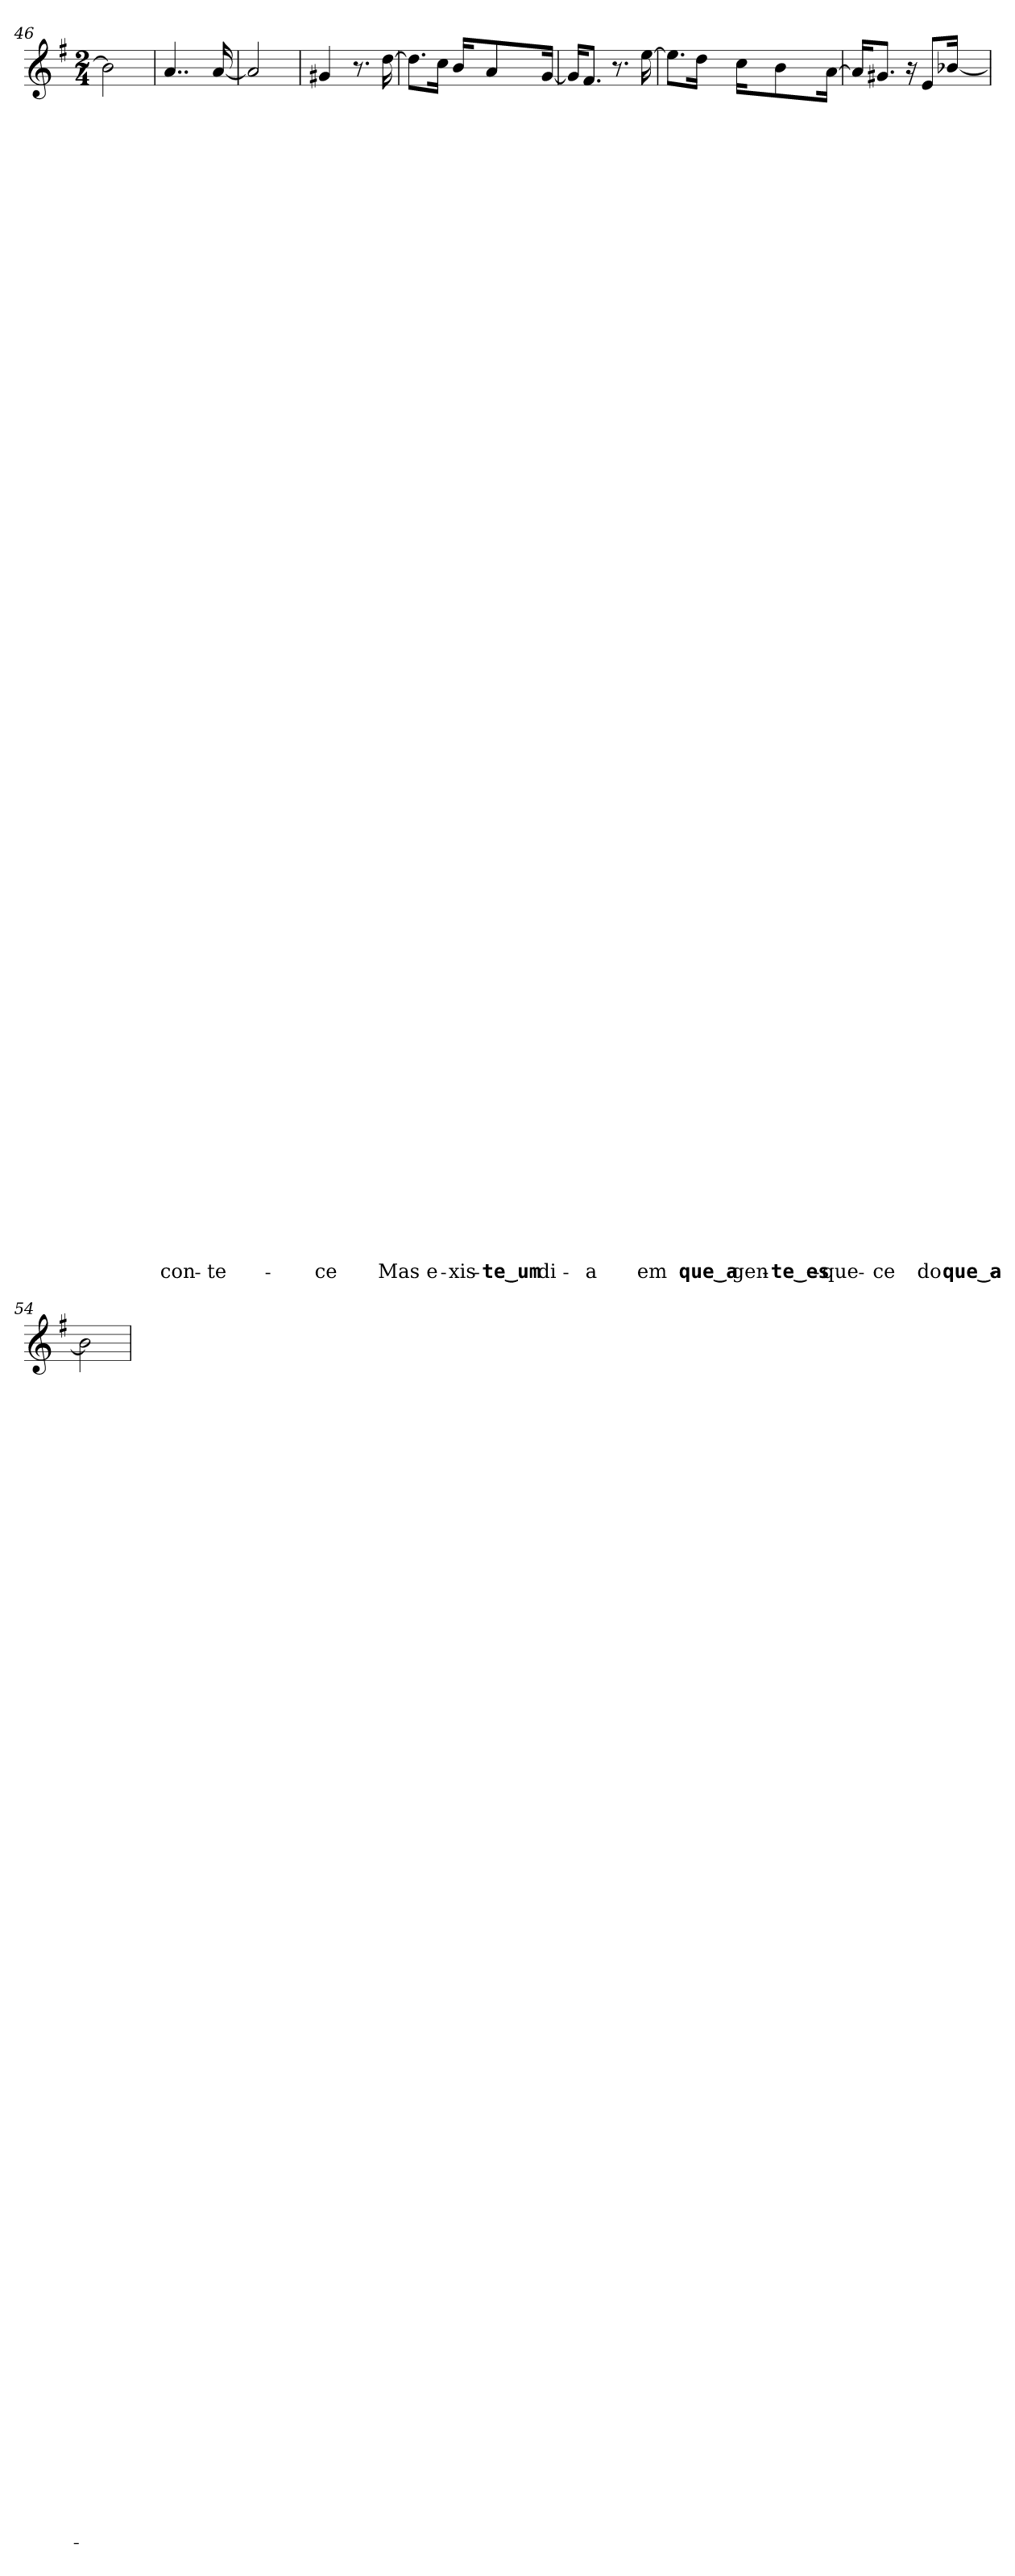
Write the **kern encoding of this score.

**kern	**text	**text	**text	**text	**text	**text	**text	**text	**text	**text	**text	**text	**text	**text	**text	**text	**text	**text	**text	**text	**text	**text	**text	**text	**text	**text	**text	**text	**text	**text	**text	**text	**text	**text	**text	**text	**text	**text	**text	**text	**text	**text	**text	**text	**text	**text	**text	**text	**text	**text	**text	**text	**text	**text	**text	**text	**text	**text	**text	**text	**text
*part1	*part1	*part1	*part1	*part1	*part1	*part1	*part1	*part1	*part1	*part1	*part1	*part1	*part1	*part1	*part1	*part1	*part1	*part1	*part1	*part1	*part1	*part1	*part1	*part1	*part1	*part1	*part1	*part1	*part1	*part1	*part1	*part1	*part1	*part1	*part1	*part1	*part1	*part1	*part1	*part1	*part1	*part1	*part1	*part1	*part1	*part1	*part1	*part1	*part1	*part1	*part1	*part1	*part1	*part1	*part1	*part1	*part1	*part1	*part1	*part1	*part1
*staff1	*staff1	*staff1	*staff1	*staff1	*staff1	*staff1	*staff1	*staff1	*staff1	*staff1	*staff1	*staff1	*staff1	*staff1	*staff1	*staff1	*staff1	*staff1	*staff1	*staff1	*staff1	*staff1	*staff1	*staff1	*staff1	*staff1	*staff1	*staff1	*staff1	*staff1	*staff1	*staff1	*staff1	*staff1	*staff1	*staff1	*staff1	*staff1	*staff1	*staff1	*staff1	*staff1	*staff1	*staff1	*staff1	*staff1	*staff1	*staff1	*staff1	*staff1	*staff1	*staff1	*staff1	*staff1	*staff1	*staff1	*staff1	*staff1	*staff1	*staff1	*staff1
*clefG2	*	*	*	*	*	*	*	*	*	*	*	*	*	*	*	*	*	*	*	*	*	*	*	*	*	*	*	*	*	*	*	*	*	*	*	*	*	*	*	*	*	*	*	*	*	*	*	*	*	*	*	*	*	*	*	*	*	*	*	*	*
*k[f#]	*	*	*	*	*	*	*	*	*	*	*	*	*	*	*	*	*	*	*	*	*	*	*	*	*	*	*	*	*	*	*	*	*	*	*	*	*	*	*	*	*	*	*	*	*	*	*	*	*	*	*	*	*	*	*	*	*	*	*	*	*
*G:	*	*	*	*	*	*	*	*	*	*	*	*	*	*	*	*	*	*	*	*	*	*	*	*	*	*	*	*	*	*	*	*	*	*	*	*	*	*	*	*	*	*	*	*	*	*	*	*	*	*	*	*	*	*	*	*	*	*	*	*	*
*M2/4	*	*	*	*	*	*	*	*	*	*	*	*	*	*	*	*	*	*	*	*	*	*	*	*	*	*	*	*	*	*	*	*	*	*	*	*	*	*	*	*	*	*	*	*	*	*	*	*	*	*	*	*	*	*	*	*	*	*	*	*	*
=46	=46	=46	=46	=46	=46	=46	=46	=46	=46	=46	=46	=46	=46	=46	=46	=46	=46	=46	=46	=46	=46	=46	=46	=46	=46	=46	=46	=46	=46	=46	=46	=46	=46	=46	=46	=46	=46	=46	=46	=46	=46	=46	=46	=46	=46	=46	=46	=46	=46	=46	=46	=46	=46	=46	=46	=46	=46	=46	=46	=46	=46
2b-\]	.	.	.	.	.	.	.	.	.	.	.	.	.	.	.	.	.	.	.	.	.	.	.	.	.	.	.	.	.	.	.	.	.	.	.	.	.	.	.	.	.	.	.	.	.	.	.	.	.	.	.	.	.	.	.	.	.	.	.	.	.
=47	=47	=47	=47	=47	=47	=47	=47	=47	=47	=47	=47	=47	=47	=47	=47	=47	=47	=47	=47	=47	=47	=47	=47	=47	=47	=47	=47	=47	=47	=47	=47	=47	=47	=47	=47	=47	=47	=47	=47	=47	=47	=47	=47	=47	=47	=47	=47	=47	=47	=47	=47	=47	=47	=47	=47	=47	=47	=47	=47	=47	=47
!	!	!	!	!	!	!	!	!	!	!	!	!	!	!	!	!	!	!	!	!	!	!	!	!	!	!	!	!	!	!	!	!	!	!	!	!	!	!	!	!	!	!	!	!	!	!	!	!	!	!	!	!	!	!	!	!	!	!	!	!	!LO:LY:b
4..a/	.	.	.	.	.	.	.	.	.	.	.	.	.	.	.	.	.	.	.	.	.	.	.	.	.	.	.	.	.	.	.	.	.	.	.	.	.	.	.	.	.	.	.	.	.	.	.	.	.	.	.	.	.	.	.	.	.	.	.	.	-con-
!	!	!	!	!	!	!	!	!	!	!	!	!	!	!	!	!	!	!	!	!	!	!	!	!	!	!	!	!	!	!	!	!	!	!	!	!	!	!	!	!	!	!	!	!	!	!	!	!	!	!	!	!	!	!	!	!	!	!	!	!	!LO:LY:b
[16a/	.	.	.	.	.	.	.	.	.	.	.	.	.	.	.	.	.	.	.	.	.	.	.	.	.	.	.	.	.	.	.	.	.	.	.	.	.	.	.	.	.	.	.	.	.	.	.	.	.	.	.	.	.	.	.	.	.	.	.	.	-te-
=48	=48	=48	=48	=48	=48	=48	=48	=48	=48	=48	=48	=48	=48	=48	=48	=48	=48	=48	=48	=48	=48	=48	=48	=48	=48	=48	=48	=48	=48	=48	=48	=48	=48	=48	=48	=48	=48	=48	=48	=48	=48	=48	=48	=48	=48	=48	=48	=48	=48	=48	=48	=48	=48	=48	=48	=48	=48	=48	=48	=48	=48
2a/]	.	.	.	.	.	.	.	.	.	.	.	.	.	.	.	.	.	.	.	.	.	.	.	.	.	.	.	.	.	.	.	.	.	.	.	.	.	.	.	.	.	.	.	.	.	.	.	.	.	.	.	.	.	.	.	.	.	.	.	.	.
!!LO:LB:g=z
=49	=49	=49	=49	=49	=49	=49	=49	=49	=49	=49	=49	=49	=49	=49	=49	=49	=49	=49	=49	=49	=49	=49	=49	=49	=49	=49	=49	=49	=49	=49	=49	=49	=49	=49	=49	=49	=49	=49	=49	=49	=49	=49	=49	=49	=49	=49	=49	=49	=49	=49	=49	=49	=49	=49	=49	=49	=49	=49	=49	=49	=49
!	!	!	!	!	!	!	!	!	!	!	!	!	!	!	!	!	!	!	!	!	!	!	!	!	!	!	!	!	!	!	!	!	!	!	!	!	!	!	!	!	!	!	!	!	!	!	!	!	!	!	!	!	!	!	!	!	!	!	!	!	!LO:LY:b
4g#X/	.	.	.	.	.	.	.	.	.	.	.	.	.	.	.	.	.	.	.	.	.	.	.	.	.	.	.	.	.	.	.	.	.	.	.	.	.	.	.	.	.	.	.	.	.	.	.	.	.	.	.	.	.	.	.	.	.	.	.	.	-ce
8.r	.	.	.	.	.	.	.	.	.	.	.	.	.	.	.	.	.	.	.	.	.	.	.	.	.	.	.	.	.	.	.	.	.	.	.	.	.	.	.	.	.	.	.	.	.	.	.	.	.	.	.	.	.	.	.	.	.	.	.	.	.
!	!	!	!	!	!	!	!	!	!	!	!	!	!	!	!	!	!	!	!	!	!	!	!	!	!	!	!	!	!	!	!	!	!	!	!	!	!	!	!	!	!	!	!	!	!	!	!	!	!	!	!	!	!	!	!	!	!	!	!	!	!LO:LY:b
[16dd\	.	.	.	.	.	.	.	.	.	.	.	.	.	.	.	.	.	.	.	.	.	.	.	.	.	.	.	.	.	.	.	.	.	.	.	.	.	.	.	.	.	.	.	.	.	.	.	.	.	.	.	.	.	.	.	.	.	.	.	.	Mas
=50	=50	=50	=50	=50	=50	=50	=50	=50	=50	=50	=50	=50	=50	=50	=50	=50	=50	=50	=50	=50	=50	=50	=50	=50	=50	=50	=50	=50	=50	=50	=50	=50	=50	=50	=50	=50	=50	=50	=50	=50	=50	=50	=50	=50	=50	=50	=50	=50	=50	=50	=50	=50	=50	=50	=50	=50	=50	=50	=50	=50	=50
8.dd\L]	.	.	.	.	.	.	.	.	.	.	.	.	.	.	.	.	.	.	.	.	.	.	.	.	.	.	.	.	.	.	.	.	.	.	.	.	.	.	.	.	.	.	.	.	.	.	.	.	.	.	.	.	.	.	.	.	.	.	.	.	.
!	!	!	!	!	!	!	!	!	!	!	!	!	!	!	!	!	!	!	!	!	!	!	!	!	!	!	!	!	!	!	!	!	!	!	!	!	!	!	!	!	!	!	!	!	!	!	!	!	!	!	!	!	!	!	!	!	!	!	!	!	!LO:LY:b
16cc\Jk	.	.	.	.	.	.	.	.	.	.	.	.	.	.	.	.	.	.	.	.	.	.	.	.	.	.	.	.	.	.	.	.	.	.	.	.	.	.	.	.	.	.	.	.	.	.	.	.	.	.	.	.	.	.	.	.	.	.	.	.	e-
!	!	!	!	!	!	!	!	!	!	!	!	!	!	!	!	!	!	!	!	!	!	!	!	!	!	!	!	!	!	!	!	!	!	!	!	!	!	!	!	!	!	!	!	!	!	!	!	!	!	!	!	!	!	!	!	!	!	!	!	!	!LO:LY:b
16b/KL	.	.	.	.	.	.	.	.	.	.	.	.	.	.	.	.	.	.	.	.	.	.	.	.	.	.	.	.	.	.	.	.	.	.	.	.	.	.	.	.	.	.	.	.	.	.	.	.	.	.	.	.	.	.	.	.	.	.	.	.	-xis-
!	!	!	!	!	!	!	!	!	!	!	!	!	!	!	!	!	!	!	!	!	!	!	!	!	!	!	!	!	!	!	!	!	!	!	!	!	!	!	!	!	!	!	!	!	!	!	!	!	!	!	!	!	!	!	!	!	!	!	!	!	!LO:LY:b
8a/	.	.	.	.	.	.	.	.	.	.	.	.	.	.	.	.	.	.	.	.	.	.	.	.	.	.	.	.	.	.	.	.	.	.	.	.	.	.	.	.	.	.	.	.	.	.	.	.	.	.	.	.	.	.	.	.	.	.	.	.	-te‿um
!	!	!	!	!	!	!	!	!	!	!	!	!	!	!	!	!	!	!	!	!	!	!	!	!	!	!	!	!	!	!	!	!	!	!	!	!	!	!	!	!	!	!	!	!	!	!	!	!	!	!	!	!	!	!	!	!	!	!	!	!	!LO:LY:b
[16g/Jk	.	.	.	.	.	.	.	.	.	.	.	.	.	.	.	.	.	.	.	.	.	.	.	.	.	.	.	.	.	.	.	.	.	.	.	.	.	.	.	.	.	.	.	.	.	.	.	.	.	.	.	.	.	.	.	.	.	.	.	.	di-
=51	=51	=51	=51	=51	=51	=51	=51	=51	=51	=51	=51	=51	=51	=51	=51	=51	=51	=51	=51	=51	=51	=51	=51	=51	=51	=51	=51	=51	=51	=51	=51	=51	=51	=51	=51	=51	=51	=51	=51	=51	=51	=51	=51	=51	=51	=51	=51	=51	=51	=51	=51	=51	=51	=51	=51	=51	=51	=51	=51	=51	=51
16g/KL]	.	.	.	.	.	.	.	.	.	.	.	.	.	.	.	.	.	.	.	.	.	.	.	.	.	.	.	.	.	.	.	.	.	.	.	.	.	.	.	.	.	.	.	.	.	.	.	.	.	.	.	.	.	.	.	.	.	.	.	.	.
!	!	!	!	!	!	!	!	!	!	!	!	!	!	!	!	!	!	!	!	!	!	!	!	!	!	!	!	!	!	!	!	!	!	!	!	!	!	!	!	!	!	!	!	!	!	!	!	!	!	!	!	!	!	!	!	!	!	!	!	!	!LO:LY:b
8.f#/J	.	.	.	.	.	.	.	.	.	.	.	.	.	.	.	.	.	.	.	.	.	.	.	.	.	.	.	.	.	.	.	.	.	.	.	.	.	.	.	.	.	.	.	.	.	.	.	.	.	.	.	.	.	.	.	.	.	.	.	.	-a
8.r	.	.	.	.	.	.	.	.	.	.	.	.	.	.	.	.	.	.	.	.	.	.	.	.	.	.	.	.	.	.	.	.	.	.	.	.	.	.	.	.	.	.	.	.	.	.	.	.	.	.	.	.	.	.	.	.	.	.	.	.	.
!	!	!	!	!	!	!	!	!	!	!	!	!	!	!	!	!	!	!	!	!	!	!	!	!	!	!	!	!	!	!	!	!	!	!	!	!	!	!	!	!	!	!	!	!	!	!	!	!	!	!	!	!	!	!	!	!	!	!	!	!	!LO:LY:b
[16ee\	.	.	.	.	.	.	.	.	.	.	.	.	.	.	.	.	.	.	.	.	.	.	.	.	.	.	.	.	.	.	.	.	.	.	.	.	.	.	.	.	.	.	.	.	.	.	.	.	.	.	.	.	.	.	.	.	.	.	.	.	em
=52	=52	=52	=52	=52	=52	=52	=52	=52	=52	=52	=52	=52	=52	=52	=52	=52	=52	=52	=52	=52	=52	=52	=52	=52	=52	=52	=52	=52	=52	=52	=52	=52	=52	=52	=52	=52	=52	=52	=52	=52	=52	=52	=52	=52	=52	=52	=52	=52	=52	=52	=52	=52	=52	=52	=52	=52	=52	=52	=52	=52	=52
8.ee\L]	.	.	.	.	.	.	.	.	.	.	.	.	.	.	.	.	.	.	.	.	.	.	.	.	.	.	.	.	.	.	.	.	.	.	.	.	.	.	.	.	.	.	.	.	.	.	.	.	.	.	.	.	.	.	.	.	.	.	.	.	.
!	!	!	!	!	!	!	!	!	!	!	!	!	!	!	!	!	!	!	!	!	!	!	!	!	!	!	!	!	!	!	!	!	!	!	!	!	!	!	!	!	!	!	!	!	!	!	!	!	!	!	!	!	!	!	!	!	!	!	!	!	!LO:LY:b
16dd\Jk	.	.	.	.	.	.	.	.	.	.	.	.	.	.	.	.	.	.	.	.	.	.	.	.	.	.	.	.	.	.	.	.	.	.	.	.	.	.	.	.	.	.	.	.	.	.	.	.	.	.	.	.	.	.	.	.	.	.	.	.	que‿a
!	!	!	!	!	!	!	!	!	!	!	!	!	!	!	!	!	!	!	!	!	!	!	!	!	!	!	!	!	!	!	!	!	!	!	!	!	!	!	!	!	!	!	!	!	!	!	!	!	!	!	!	!	!	!	!	!	!	!	!	!	!LO:LY:b
16cc\KL	.	.	.	.	.	.	.	.	.	.	.	.	.	.	.	.	.	.	.	.	.	.	.	.	.	.	.	.	.	.	.	.	.	.	.	.	.	.	.	.	.	.	.	.	.	.	.	.	.	.	.	.	.	.	.	.	.	.	.	.	gen-
!	!	!	!	!	!	!	!	!	!	!	!	!	!	!	!	!	!	!	!	!	!	!	!	!	!	!	!	!	!	!	!	!	!	!	!	!	!	!	!	!	!	!	!	!	!	!	!	!	!	!	!	!	!	!	!	!	!	!	!	!	!LO:LY:b
8b\	.	.	.	.	.	.	.	.	.	.	.	.	.	.	.	.	.	.	.	.	.	.	.	.	.	.	.	.	.	.	.	.	.	.	.	.	.	.	.	.	.	.	.	.	.	.	.	.	.	.	.	.	.	.	.	.	.	.	.	.	-te‿es-
!	!	!	!	!	!	!	!	!	!	!	!	!	!	!	!	!	!	!	!	!	!	!	!	!	!	!	!	!	!	!	!	!	!	!	!	!	!	!	!	!	!	!	!	!	!	!	!	!	!	!	!	!	!	!	!	!	!	!	!	!	!LO:LY:b
[16a\Jk	.	.	.	.	.	.	.	.	.	.	.	.	.	.	.	.	.	.	.	.	.	.	.	.	.	.	.	.	.	.	.	.	.	.	.	.	.	.	.	.	.	.	.	.	.	.	.	.	.	.	.	.	.	.	.	.	.	.	.	.	-que-
=53	=53	=53	=53	=53	=53	=53	=53	=53	=53	=53	=53	=53	=53	=53	=53	=53	=53	=53	=53	=53	=53	=53	=53	=53	=53	=53	=53	=53	=53	=53	=53	=53	=53	=53	=53	=53	=53	=53	=53	=53	=53	=53	=53	=53	=53	=53	=53	=53	=53	=53	=53	=53	=53	=53	=53	=53	=53	=53	=53	=53	=53
16a/KL]	.	.	.	.	.	.	.	.	.	.	.	.	.	.	.	.	.	.	.	.	.	.	.	.	.	.	.	.	.	.	.	.	.	.	.	.	.	.	.	.	.	.	.	.	.	.	.	.	.	.	.	.	.	.	.	.	.	.	.	.	.
!	!	!	!	!	!	!	!	!	!	!	!	!	!	!	!	!	!	!	!	!	!	!	!	!	!	!	!	!	!	!	!	!	!	!	!	!	!	!	!	!	!	!	!	!	!	!	!	!	!	!	!	!	!	!	!	!	!	!	!	!	!LO:LY:b
8.g#X/J	.	.	.	.	.	.	.	.	.	.	.	.	.	.	.	.	.	.	.	.	.	.	.	.	.	.	.	.	.	.	.	.	.	.	.	.	.	.	.	.	.	.	.	.	.	.	.	.	.	.	.	.	.	.	.	.	.	.	.	.	-ce
16r	.	.	.	.	.	.	.	.	.	.	.	.	.	.	.	.	.	.	.	.	.	.	.	.	.	.	.	.	.	.	.	.	.	.	.	.	.	.	.	.	.	.	.	.	.	.	.	.	.	.	.	.	.	.	.	.	.	.	.	.	.
!	!	!	!	!	!	!	!	!	!	!	!	!	!	!	!	!	!	!	!	!	!	!	!	!	!	!	!	!	!	!	!	!	!	!	!	!	!	!	!	!	!	!	!	!	!	!	!	!	!	!	!	!	!	!	!	!	!	!	!	!	!LO:LY:b
8e/L	.	.	.	.	.	.	.	.	.	.	.	.	.	.	.	.	.	.	.	.	.	.	.	.	.	.	.	.	.	.	.	.	.	.	.	.	.	.	.	.	.	.	.	.	.	.	.	.	.	.	.	.	.	.	.	.	.	.	.	.	do
!	!	!	!	!	!	!	!	!	!	!	!	!	!	!	!	!	!	!	!	!	!	!	!	!	!	!	!	!	!	!	!	!	!	!	!	!	!	!	!	!	!	!	!	!	!	!	!	!	!	!	!	!	!	!	!	!	!	!	!	!	!LO:LY:b
[16b-X/Jk	.	.	.	.	.	.	.	.	.	.	.	.	.	.	.	.	.	.	.	.	.	.	.	.	.	.	.	.	.	.	.	.	.	.	.	.	.	.	.	.	.	.	.	.	.	.	.	.	.	.	.	.	.	.	.	.	.	.	.	.	que‿a-
=54	=54	=54	=54	=54	=54	=54	=54	=54	=54	=54	=54	=54	=54	=54	=54	=54	=54	=54	=54	=54	=54	=54	=54	=54	=54	=54	=54	=54	=54	=54	=54	=54	=54	=54	=54	=54	=54	=54	=54	=54	=54	=54	=54	=54	=54	=54	=54	=54	=54	=54	=54	=54	=54	=54	=54	=54	=54	=54	=54	=54	=54
2b-\]	.	.	.	.	.	.	.	.	.	.	.	.	.	.	.	.	.	.	.	.	.	.	.	.	.	.	.	.	.	.	.	.	.	.	.	.	.	.	.	.	.	.	.	.	.	.	.	.	.	.	.	.	.	.	.	.	.	.	.	.	.
=	=	=	=	=	=	=	=	=	=	=	=	=	=	=	=	=	=	=	=	=	=	=	=	=	=	=	=	=	=	=	=	=	=	=	=	=	=	=	=	=	=	=	=	=	=	=	=	=	=	=	=	=	=	=	=	=	=	=	=	=	=
*-	*-	*-	*-	*-	*-	*-	*-	*-	*-	*-	*-	*-	*-	*-	*-	*-	*-	*-	*-	*-	*-	*-	*-	*-	*-	*-	*-	*-	*-	*-	*-	*-	*-	*-	*-	*-	*-	*-	*-	*-	*-	*-	*-	*-	*-	*-	*-	*-	*-	*-	*-	*-	*-	*-	*-	*-	*-	*-	*-	*-	*-
